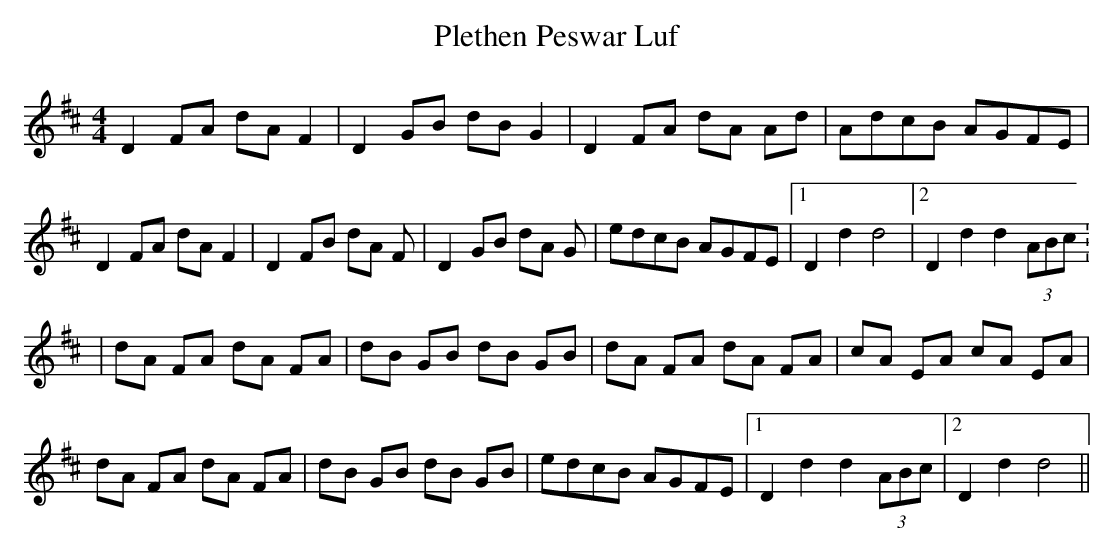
X:1
T:Plethen Peswar Luf
M:4/4
L:1/8
K:D
D2 FA dA F2|D2 GB dB G2|D2 FA dA Ad|AdcB AGFE|
D2 FA dA F2|D2 FB dA F|D2 GB dA G|edcB AGFE|1 D2 d2 d4|2 D2 d2 d2 (3ABc:
|
dA FA dA FA|dB GB dB GB|dA FA dA FA|cA EA cA EA|
dA FA dA FA|dB GB dB GB|edcB AGFE|1 D2 d2 d2 (3ABc|2 D2 d2 d4||
